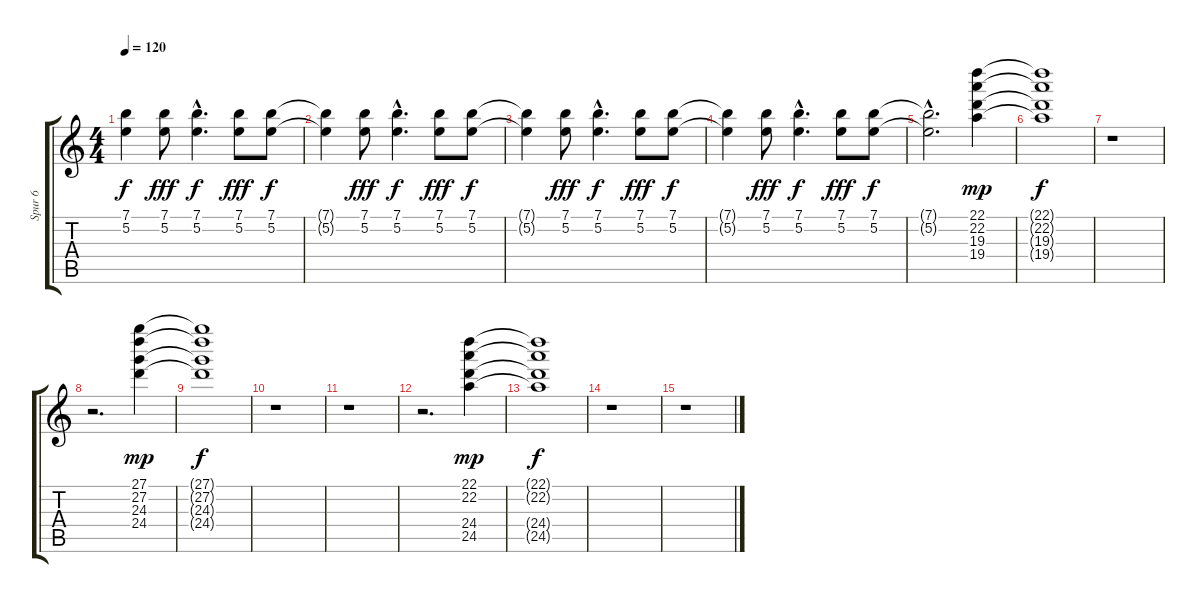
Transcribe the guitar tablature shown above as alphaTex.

\track ("Spur 6" "Spur 6") {instrument electricguitarmuted}
\staff {score tabs}
\tuning (E4 B3 G3 D3 A2 E2) {hide}
\ts (4 4)
\tempo 120
\clef g2
\ks c
(7.1{t} 5.2{t}).4{dy f} (7.1 5.2).8{dy fff} (7.1{hac} 5.2{hac}).4{d dy f} (7.1 5.2).8{dy fff} (7.1 5.2).8{dy f} |
(7.1{t} 5.2{t}).4 (7.1 5.2).8{dy fff} (7.1{hac} 5.2{hac}).4{d dy f} (7.1 5.2).8{dy fff} (7.1 5.2).8{dy f} |
(7.1{t} 5.2{t}).4 (7.1 5.2).8{dy fff} (7.1{hac} 5.2{hac}).4{d dy f} (7.1 5.2).8{dy fff} (7.1 5.2).8{dy f} |
(7.1{t} 5.2{t}).4 (7.1 5.2).8{dy fff} (7.1{hac} 5.2{hac}).4{d dy f} (7.1 5.2).8{dy fff} (7.1 5.2).8{dy f} |
(7.1{hac t} 5.2{hac t}).2{d} (22.1 22.2 19.3 19.4).4{dy mp} |
(22.1{t} 22.2{t} 19.3{t} 19.4{t}).1{dy f} |
r.1 |
r.2{d} (27.1 27.2 24.3 24.4).4{dy mp} |
(27.1{t} 27.2{t} 24.3{t} 24.4{t}).1{dy f} |
r.1 |
r.1 |
r.2{d} (22.1 22.2 24.4 24.5).4{dy mp} |
(22.1{t} 22.2{t} 24.4{t} 24.5{t}).1{dy f} |
r.1 |
r.1
